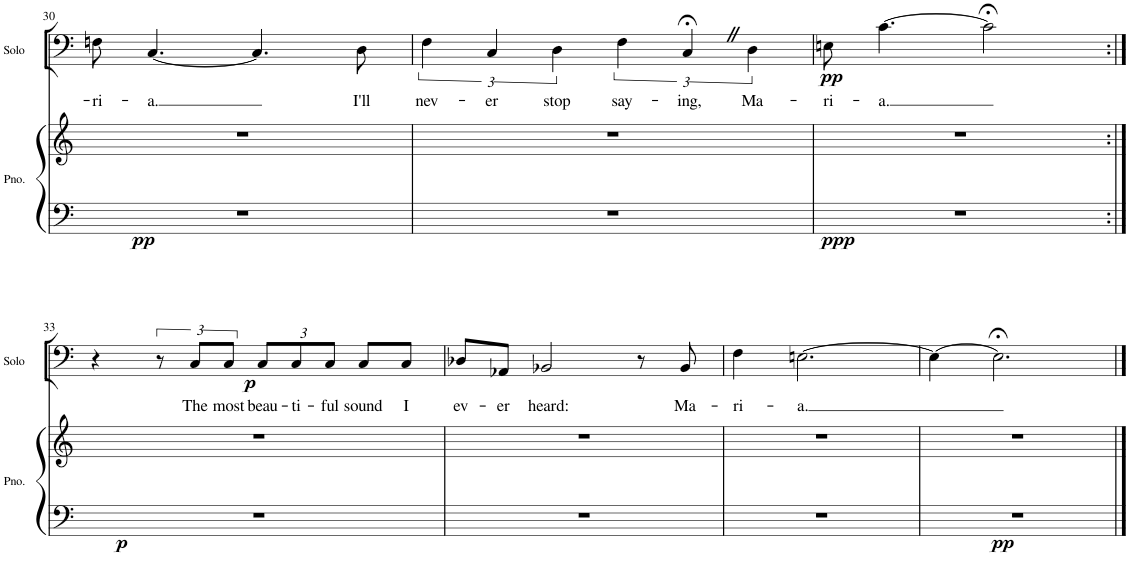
**kern	**text	**dynam
*part1	*part1	*part1
*staff1	*staff1	*staff1
*I"Bass Solo	*	*
*I'Solo	*	*
!!LO:PB:g=z
*clefF4	*	*
*k[]	*	*
*M4/4	*	*
*met(c)	*	*
=30	=30	=30
!	!LO:LY:b	!
8Fn\	-ri-	.
!	!LO:LY:b	!
[4.C/	-a.	.
4.C/]	.	.
!	!LO:LY:b	!
8D\	I'll	.
=31	=31	=31
!	!LO:LY:b	!
6F\	nev-	.
!	!LO:LY:b	!
6C/	-er	.
!	!LO:LY:b	!
6D\	stop	.
!	!LO:LY:b	!
6F\	say-	.
!	!LO:LY:b	!
6C;<Z/	-ing,	.
!	!LO:LY:b	!
6D\	Ma-	.
=32	=32	=32
!	!LO:LY:b	!LO:DY:b
8En\	-ri-	pp
!	!LO:LY:b	!
[4.c\	-a.	.
2c;<\]	.	.
!!LO:LB:g=z
=33:|!	=33:|!	=33:|!
4r	.	.
!	!	!LO:DY:b
12r	.	p
!	!LO:LY:b	!
12C/L	The	.
!	!LO:LY:b	!
12C/J	most	.
*Xbrackettup	*	*
!	!LO:LY:b	!
12C/L	beau-	.
!	!LO:LY:b	!
12C/	-ti-	.
!	!LO:LY:b	!
12C/J	-ful	.
!	!LO:LY:b	!
8C/L	sound	.
!	!LO:LY:b	!
8C/J	I	.
=34	=34	=34
!	!LO:LY:b	!
8D-X/L	ev-	.
!	!LO:LY:b	!
8AA-X/J	-er	.
!	!LO:LY:b	!
2BB-X/	heard:	.
8r	.	.
!	!LO:LY:b	!
8BB-/	Ma-	.
=35	=35	=35
!	!LO:LY:b	!
4F\	-ri-	.
!	!LO:LY:b	!
[2.En\	-a.	.
=36	=36	=36
4E\_	.	.
2.E;<\]	.	.
==	==	==
*-	*-	*-
